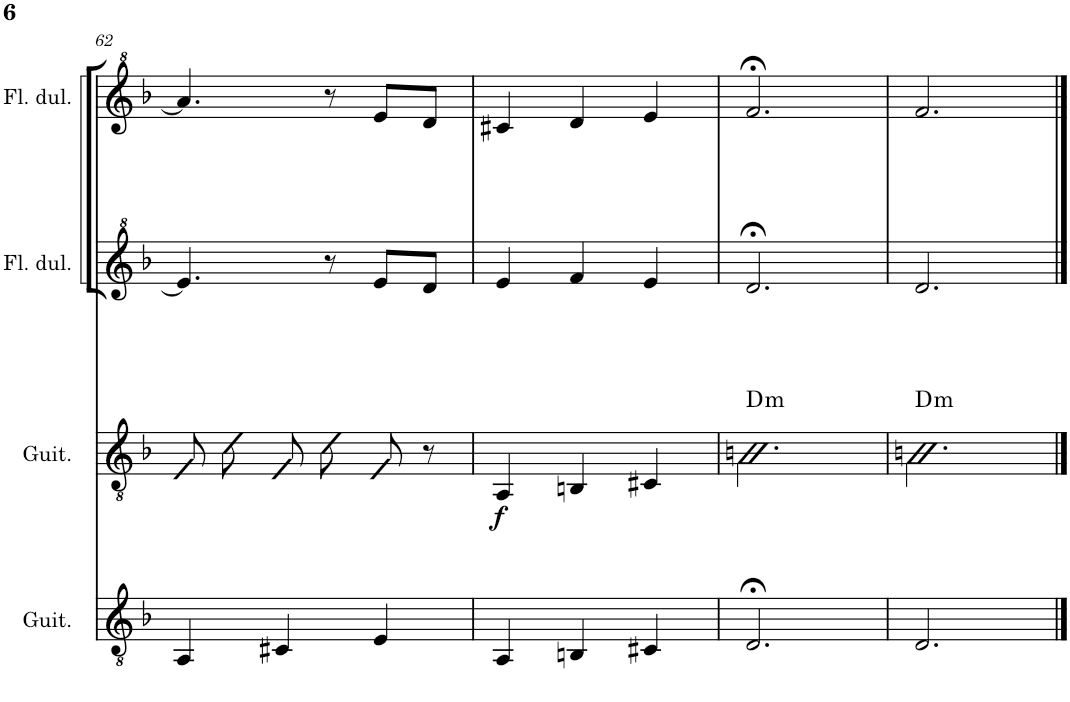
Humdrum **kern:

**kern	**kern	**dynam	**harte	**kern	**kern
*part4	*part3	*part3	*part3	*part2	*part1
*staff4	*staff3	*staff3	*	*staff2	*staff1
*I"Guitarrón	*I"Guitarra	*	*	*I"Flauta dulce	*I"Flauta dulce
*I'Guit.	*I'Guit.	*	*	*I'Fl. dul.	*I'Fl. dul.
!!LO:PB:g=z
*clefGv2	*clefGv2	*	*	*clefG^2	*clefG^2
*k[b-]	*k[b-]	*	*	*k[b-]	*k[b-]
*M6/8	*M6/8	*	*	*M6/8	*M6/8
=62	=62	=62	=62	=62	=62
4AA/	8F/L	.	.	4.ee/]	4.aa/]
.	8d/	.	.	.	.
4C#X/	8F/J	.	.	.	.
.	8d/L	.	.	8r	8r
4E/	8F/J	.	.	8ee/L	8ee/L
.	8r	.	.	8dd/J	8dd/J
=63	=63	=63	=63	=63	=63
!	!	!LO:DY:b	!	!	!
4AA/	4AA/	f	.	4ee/	4cc#X/
4BBn/	4BBn/	.	.	4ff/	4dd/
4C#X/	4C#X/	.	.	4ee/	4ee/
=64	=64	=64	=64	=64	=64
!	!	!	!LO:H:kt=m	!	!
2.D;</	2.Bn\	.	D:min	2.dd;</	2.ff;</
=65	=65	=65	=65	=65	=65
!	!	!	!LO:H:kt=m	!	!
2.D/	2.Bn\	.	D:min	2.dd/	2.ff/
==	==	==	==	==	==
*-	*-	*-	*-	*-	*-
